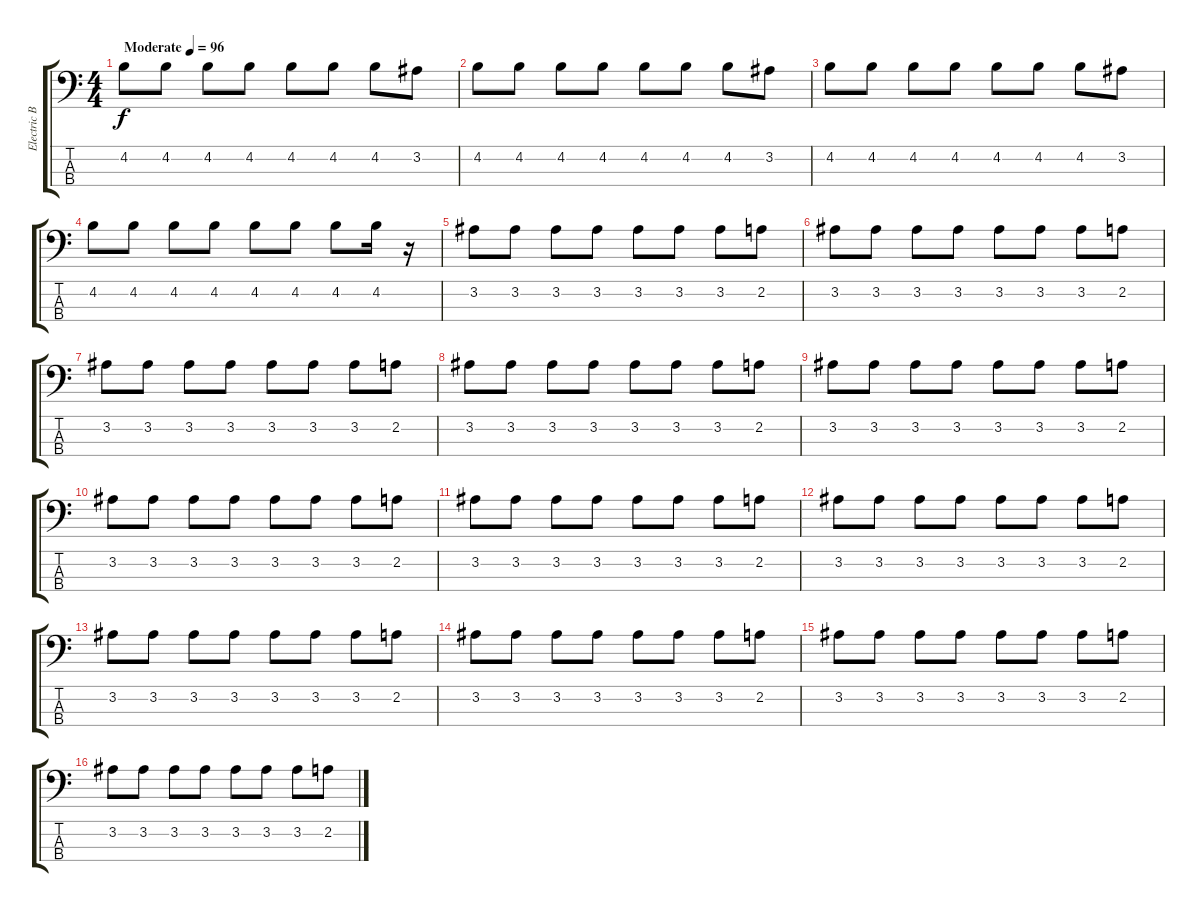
\track ("Electric Bass (finger)" "Electric B") {instrument electricbassfinger}
\staff {score tabs}
\tuning (C-1 G2 D2 A1) {hide}
\ts (4 4)
\tempo (96 "Moderate")
\tempo 101
\tempo (96 "Moderate")
\clef f4
\ks c
4.2.8{dy f instrument electricbassfinger} 4.2.8 4.2.8 4.2.8 4.2.8 4.2.8 4.2.8 3.2.8 |
4.2.8 4.2.8 4.2.8 4.2.8 4.2.8 4.2.8 4.2.8 3.2.8 |
4.2.8 4.2.8 4.2.8 4.2.8 4.2.8 4.2.8 4.2.8 3.2.8 |
4.2.8 4.2.8 4.2.8 4.2.8 4.2.8 4.2.8 4.2.8 4.2.16 r.16 |
3.2.8 3.2.8 3.2.8 3.2.8 3.2.8 3.2.8 3.2.8 2.2.8 |
3.2.8 3.2.8 3.2.8 3.2.8 3.2.8 3.2.8 3.2.8 2.2.8 |
3.2.8 3.2.8 3.2.8 3.2.8 3.2.8 3.2.8 3.2.8 2.2.8 |
3.2.8 3.2.8 3.2.8 3.2.8 3.2.8 3.2.8 3.2.8 2.2.8 |
3.2.8 3.2.8 3.2.8 3.2.8 3.2.8 3.2.8 3.2.8 2.2.8 |
3.2.8 3.2.8 3.2.8 3.2.8 3.2.8 3.2.8 3.2.8 2.2.8 |
3.2.8 3.2.8 3.2.8 3.2.8 3.2.8 3.2.8 3.2.8 2.2.8 |
3.2.8 3.2.8 3.2.8 3.2.8 3.2.8 3.2.8 3.2.8 2.2.8 |
3.2.8 3.2.8 3.2.8 3.2.8 3.2.8 3.2.8 3.2.8 2.2.8 |
3.2.8 3.2.8 3.2.8 3.2.8 3.2.8 3.2.8 3.2.8 2.2.8 |
3.2.8 3.2.8 3.2.8 3.2.8 3.2.8 3.2.8 3.2.8 2.2.8 |
3.2.8 3.2.8 3.2.8 3.2.8 3.2.8 3.2.8 3.2.8 2.2.8
